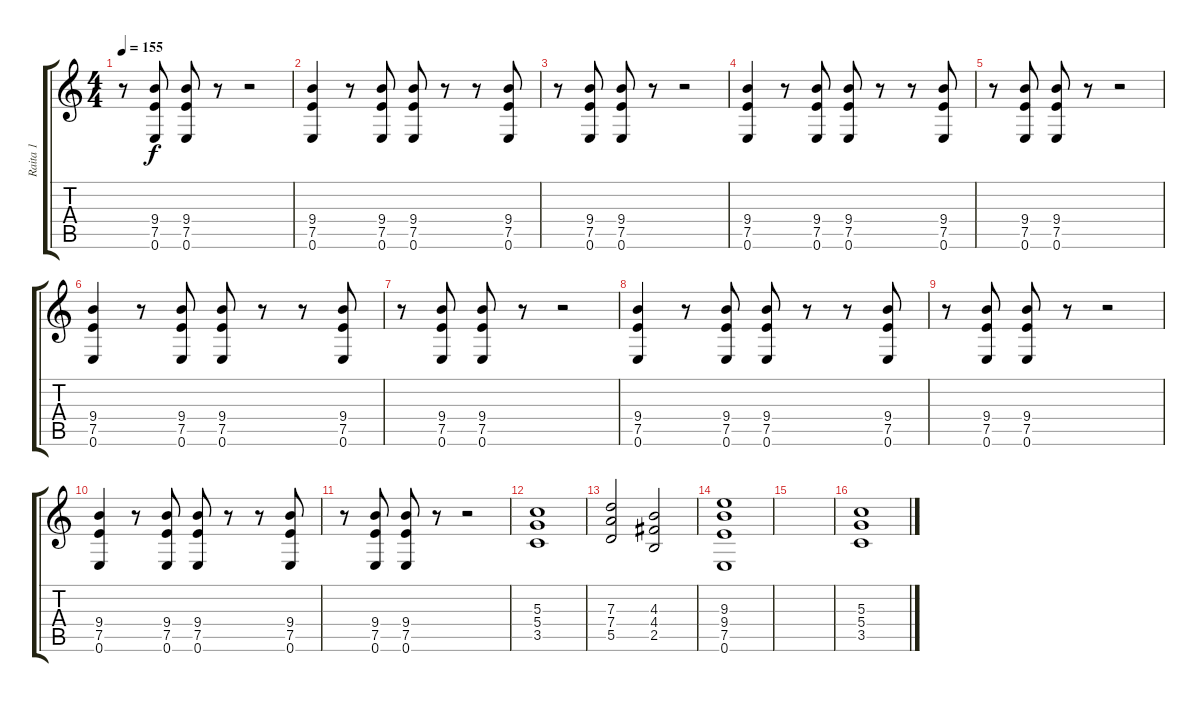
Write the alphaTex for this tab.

\track ("Raita 1" "Raita 1") {instrument acousticguitarsteel}
\staff {score tabs}
\tuning (E4 B3 G3 D3 A2 E2) {hide}
\ts (4 4)
\tempo 155
\clef g2
\ks c
r.8{dy f} (9.4 7.5 0.6).8 (9.4 7.5 0.6).8 r.8 r.2 |
(9.4 7.5 0.6).4 r.8 (9.4 7.5 0.6).8 (9.4 7.5 0.6).8 r.8 r.8 (9.4 7.5 0.6).8 |
r.8 (9.4 7.5 0.6).8 (9.4 7.5 0.6).8 r.8 r.2 |
(9.4 7.5 0.6).4 r.8 (9.4 7.5 0.6).8 (9.4 7.5 0.6).8 r.8 r.8 (9.4 7.5 0.6).8 |
r.8 (9.4 7.5 0.6).8 (9.4 7.5 0.6).8 r.8 r.2 |
(9.4 7.5 0.6).4 r.8 (9.4 7.5 0.6).8 (9.4 7.5 0.6).8 r.8 r.8 (9.4 7.5 0.6).8 |
r.8 (9.4 7.5 0.6).8 (9.4 7.5 0.6).8 r.8 r.2 |
(9.4 7.5 0.6).4 r.8 (9.4 7.5 0.6).8 (9.4 7.5 0.6).8 r.8 r.8 (9.4 7.5 0.6).8 |
r.8 (9.4 7.5 0.6).8 (9.4 7.5 0.6).8 r.8 r.2 |
(9.4 7.5 0.6).4 r.8 (9.4 7.5 0.6).8 (9.4 7.5 0.6).8 r.8 r.8 (9.4 7.5 0.6).8 |
r.8 (9.4 7.5 0.6).8 (9.4 7.5 0.6).8 r.8 r.2 |
(5.3 5.4 3.5).1{instrument overdrivenguitar} |
(7.3 7.4 5.5).2 (4.3 4.4 2.5).2 |
(9.3 9.4 7.5 0.6).1 |
|
(5.3 5.4 3.5).1{instrument overdrivenguitar}
